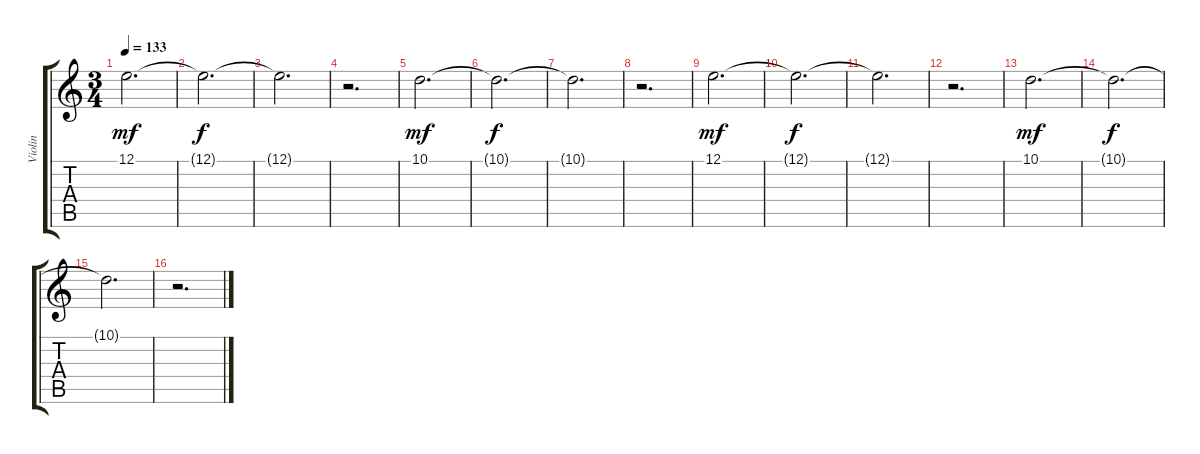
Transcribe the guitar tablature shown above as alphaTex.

\track ("Violin" "Violin") {instrument violin}
\staff {score tabs}
\tuning (E4 B3 G3 D3 A2 E2) {hide}
\ts (3 4)
\tempo 133
\clef g2
\ks c
12.1.2{d dy mf} |
12.1{t}.2{d dy f} |
12.1{t}.2{d} |
r.2{d} |
10.1.2{d dy mf} |
10.1{t}.2{d dy f} |
10.1{t}.2{d} |
r.2{d} |
12.1.2{d dy mf} |
12.1{t}.2{d dy f} |
12.1{t}.2{d} |
r.2{d} |
10.1.2{d dy mf} |
10.1{t}.2{d dy f} |
10.1{t}.2{d} |
r.2{d}
